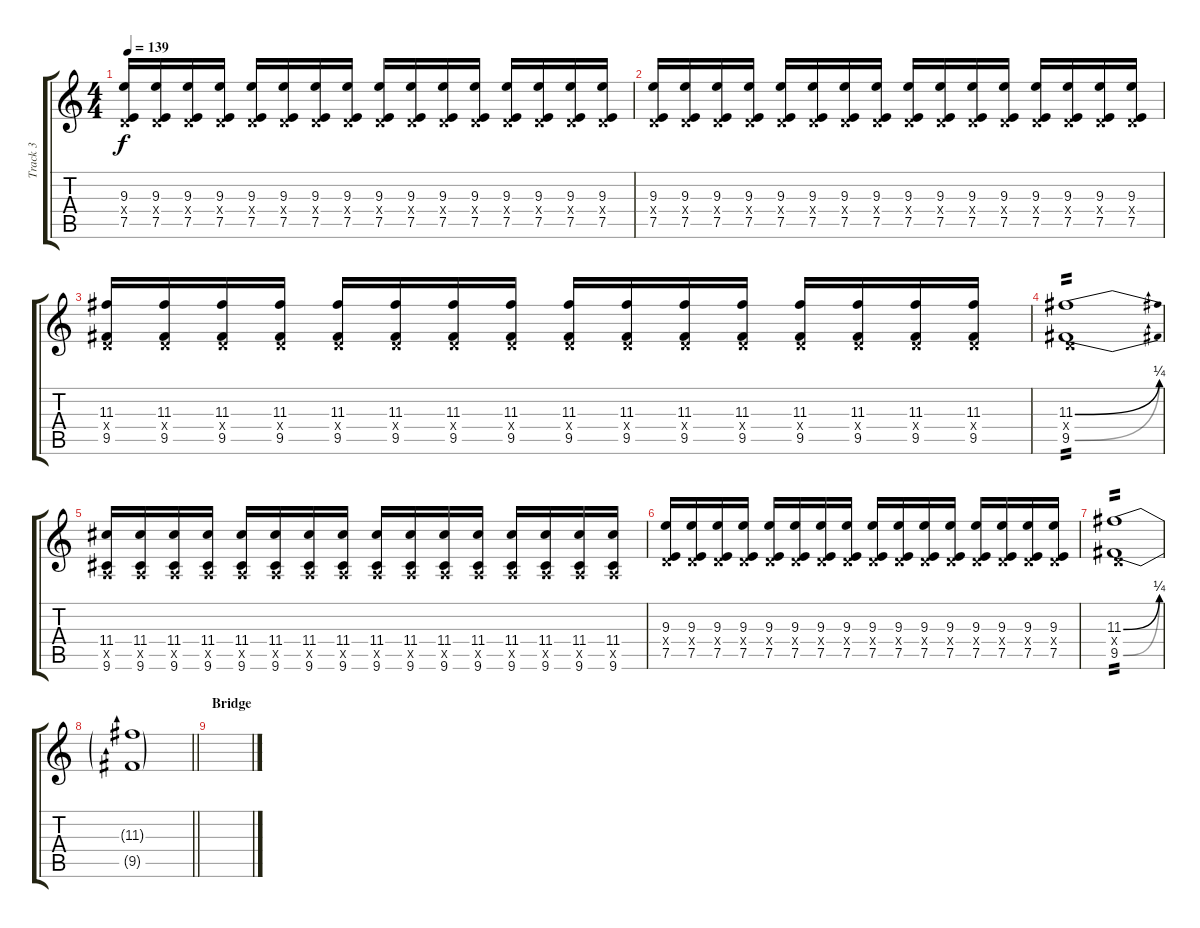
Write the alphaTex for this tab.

\track ("Track 3" "Track 3") {instrument overdrivenguitar}
\staff {score tabs}
\tuning (E4 B3 G3 D3 A2 E2) {hide}
\ts (4 4)
\tempo 139
\clef g2
\ks c
(9.3 0.4{x} 7.5).16{dy f} (9.3 0.4{x} 7.5).16 (9.3 0.4{x} 7.5).16 (9.3 0.4{x} 7.5).16 (9.3 0.4{x} 7.5).16 (9.3 0.4{x} 7.5).16 (9.3 0.4{x} 7.5).16 (9.3 0.4{x} 7.5).16 (9.3 0.4{x} 7.5).16 (9.3 0.4{x} 7.5).16 (9.3 0.4{x} 7.5).16 (9.3 0.4{x} 7.5).16 (9.3 0.4{x} 7.5).16 (9.3 0.4{x} 7.5).16 (9.3 0.4{x} 7.5).16 (9.3 0.4{x} 7.5).16 |
(9.3 0.4{x} 7.5).16 (9.3 0.4{x} 7.5).16 (9.3 0.4{x} 7.5).16 (9.3 0.4{x} 7.5).16 (9.3 0.4{x} 7.5).16 (9.3 0.4{x} 7.5).16 (9.3 0.4{x} 7.5).16 (9.3 0.4{x} 7.5).16 (9.3 0.4{x} 7.5).16 (9.3 0.4{x} 7.5).16 (9.3 0.4{x} 7.5).16 (9.3 0.4{x} 7.5).16 (9.3 0.4{x} 7.5).16 (9.3 0.4{x} 7.5).16 (9.3 0.4{x} 7.5).16 (9.3 0.4{x} 7.5).16 |
(11.3 0.4{x} 9.5).16 (11.3 0.4{x} 9.5).16 (11.3 0.4{x} 9.5).16 (11.3 0.4{x} 9.5).16 (11.3 0.4{x} 9.5).16 (11.3 0.4{x} 9.5).16 (11.3 0.4{x} 9.5).16 (11.3 0.4{x} 9.5).16 (11.3 0.4{x} 9.5).16 (11.3 0.4{x} 9.5).16 (11.3 0.4{x} 9.5).16 (11.3 0.4{x} 9.5).16 (11.3 0.4{x} 9.5).16 (11.3 0.4{x} 9.5).16 (11.3 0.4{x} 9.5).16 (11.3 0.4{x} 9.5).16 |
(11.3{be (bend 0 0 60 1)} 0.4{x} 9.5{be (bend 0 0 60 1)}).1{tp 2} |
(11.4 0.5{x} 9.6).16 (11.4 0.5{x} 9.6).16 (11.4 0.5{x} 9.6).16 (11.4 0.5{x} 9.6).16 (11.4 0.5{x} 9.6).16 (11.4 0.5{x} 9.6).16 (11.4 0.5{x} 9.6).16 (11.4 0.5{x} 9.6).16 (11.4 0.5{x} 9.6).16 (11.4 0.5{x} 9.6).16 (11.4 0.5{x} 9.6).16 (11.4 0.5{x} 9.6).16 (11.4 0.5{x} 9.6).16 (11.4 0.5{x} 9.6).16 (11.4 0.5{x} 9.6).16 (11.4 0.5{x} 9.6).16 |
(9.3 0.4{x} 7.5).16 (9.3 0.4{x} 7.5).16 (9.3 0.4{x} 7.5).16 (9.3 0.4{x} 7.5).16 (9.3 0.4{x} 7.5).16 (9.3 0.4{x} 7.5).16 (9.3 0.4{x} 7.5).16 (9.3 0.4{x} 7.5).16 (9.3 0.4{x} 7.5).16 (9.3 0.4{x} 7.5).16 (9.3 0.4{x} 7.5).16 (9.3 0.4{x} 7.5).16 (9.3 0.4{x} 7.5).16 (9.3 0.4{x} 7.5).16 (9.3 0.4{x} 7.5).16 (9.3 0.4{x} 7.5).16 |
(11.3{be (bend 0 0 60 1)} 0.4{x} 9.5{be (bend 0 0 60 1)}).1{tp 2} |
\barLineRight lightlight
(11.3{t} 9.5{t}).1 |
\section ("" "Bridge")
